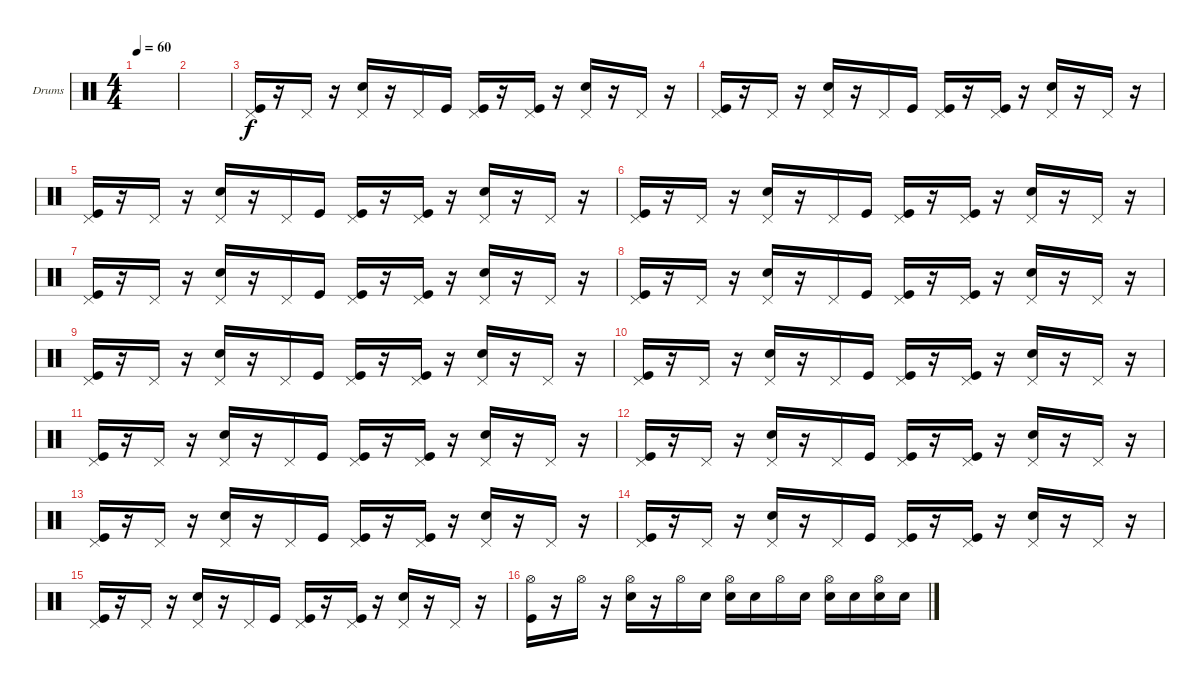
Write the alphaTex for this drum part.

\defaultSystemsLayout 4
\bracketExtendMode groupsimilarinstruments
\firstSystemTrackNameOrientation horizontal
\otherSystemsTrackNameOrientation horizontal
\track ("Christoph Schneider" "Drums") {instrument percussion}
\staff {score}
\articulation defaults
\ts (4 4)
\tempo 60
\clef neutral
\ks c
|
|
("Pedal Hi-Hat (hit)" "Kick (hit)").16 r.16 "Pedal Hi-Hat (hit)".16 r.16 ("Pedal Hi-Hat (hit)" "Snare (hit) 2").16 r.16 "Pedal Hi-Hat (hit)".16 "Kick (hit)".16 ("Pedal Hi-Hat (hit)" "Kick (hit)").16 r.16 ("Pedal Hi-Hat (hit)" "Kick (hit)").16 r.16 ("Pedal Hi-Hat (hit)" "Snare (hit) 2").16 r.16 "Pedal Hi-Hat (hit)".16 r.16 |
("Pedal Hi-Hat (hit)" "Kick (hit)").16 r.16 "Pedal Hi-Hat (hit)".16 r.16 ("Pedal Hi-Hat (hit)" "Snare (hit) 2").16 r.16 "Pedal Hi-Hat (hit)".16 "Kick (hit)".16 ("Pedal Hi-Hat (hit)" "Kick (hit)").16 r.16 ("Pedal Hi-Hat (hit)" "Kick (hit)").16 r.16 ("Pedal Hi-Hat (hit)" "Snare (hit) 2").16 r.16 "Pedal Hi-Hat (hit)".16 r.16 |
("Pedal Hi-Hat (hit)" "Kick (hit)").16 r.16 "Pedal Hi-Hat (hit)".16 r.16 ("Pedal Hi-Hat (hit)" "Snare (hit) 2").16 r.16 "Pedal Hi-Hat (hit)".16 "Kick (hit)".16 ("Pedal Hi-Hat (hit)" "Kick (hit)").16 r.16 ("Pedal Hi-Hat (hit)" "Kick (hit)").16 r.16 ("Pedal Hi-Hat (hit)" "Snare (hit) 2").16 r.16 "Pedal Hi-Hat (hit)".16 r.16 |
("Pedal Hi-Hat (hit)" "Kick (hit)").16 r.16 "Pedal Hi-Hat (hit)".16 r.16 ("Pedal Hi-Hat (hit)" "Snare (hit) 2").16 r.16 "Pedal Hi-Hat (hit)".16 "Kick (hit)".16 ("Pedal Hi-Hat (hit)" "Kick (hit)").16 r.16 ("Pedal Hi-Hat (hit)" "Kick (hit)").16 r.16 ("Pedal Hi-Hat (hit)" "Snare (hit) 2").16 r.16 "Pedal Hi-Hat (hit)".16 r.16 |
("Pedal Hi-Hat (hit)" "Kick (hit)").16 r.16 "Pedal Hi-Hat (hit)".16 r.16 ("Pedal Hi-Hat (hit)" "Snare (hit) 2").16 r.16 "Pedal Hi-Hat (hit)".16 "Kick (hit)".16 ("Pedal Hi-Hat (hit)" "Kick (hit)").16 r.16 ("Pedal Hi-Hat (hit)" "Kick (hit)").16 r.16 ("Pedal Hi-Hat (hit)" "Snare (hit) 2").16 r.16 "Pedal Hi-Hat (hit)".16 r.16 |
("Pedal Hi-Hat (hit)" "Kick (hit)").16 r.16 "Pedal Hi-Hat (hit)".16 r.16 ("Pedal Hi-Hat (hit)" "Snare (hit) 2").16 r.16 "Pedal Hi-Hat (hit)".16 "Kick (hit)".16 ("Pedal Hi-Hat (hit)" "Kick (hit)").16 r.16 ("Pedal Hi-Hat (hit)" "Kick (hit)").16 r.16 ("Pedal Hi-Hat (hit)" "Snare (hit) 2").16 r.16 "Pedal Hi-Hat (hit)".16 r.16 |
("Pedal Hi-Hat (hit)" "Kick (hit)").16 r.16 "Pedal Hi-Hat (hit)".16 r.16 ("Pedal Hi-Hat (hit)" "Snare (hit) 2").16 r.16 "Pedal Hi-Hat (hit)".16 "Kick (hit)".16 ("Pedal Hi-Hat (hit)" "Kick (hit)").16 r.16 ("Pedal Hi-Hat (hit)" "Kick (hit)").16 r.16 ("Pedal Hi-Hat (hit)" "Snare (hit) 2").16 r.16 "Pedal Hi-Hat (hit)".16 r.16 |
("Pedal Hi-Hat (hit)" "Kick (hit)").16 r.16 "Pedal Hi-Hat (hit)".16 r.16 ("Pedal Hi-Hat (hit)" "Snare (hit) 2").16 r.16 "Pedal Hi-Hat (hit)".16 "Kick (hit)".16 ("Pedal Hi-Hat (hit)" "Kick (hit)").16 r.16 ("Pedal Hi-Hat (hit)" "Kick (hit)").16 r.16 ("Pedal Hi-Hat (hit)" "Snare (hit) 2").16 r.16 "Pedal Hi-Hat (hit)".16 r.16 |
("Pedal Hi-Hat (hit)" "Kick (hit)").16 r.16 "Pedal Hi-Hat (hit)".16 r.16 ("Pedal Hi-Hat (hit)" "Snare (hit) 2").16 r.16 "Pedal Hi-Hat (hit)".16 "Kick (hit)".16 ("Pedal Hi-Hat (hit)" "Kick (hit)").16 r.16 ("Pedal Hi-Hat (hit)" "Kick (hit)").16 r.16 ("Pedal Hi-Hat (hit)" "Snare (hit) 2").16 r.16 "Pedal Hi-Hat (hit)".16 r.16 |
("Pedal Hi-Hat (hit)" "Kick (hit)").16 r.16 "Pedal Hi-Hat (hit)".16 r.16 ("Pedal Hi-Hat (hit)" "Snare (hit) 2").16 r.16 "Pedal Hi-Hat (hit)".16 "Kick (hit)".16 ("Pedal Hi-Hat (hit)" "Kick (hit)").16 r.16 ("Pedal Hi-Hat (hit)" "Kick (hit)").16 r.16 ("Pedal Hi-Hat (hit)" "Snare (hit) 2").16 r.16 "Pedal Hi-Hat (hit)".16 r.16 |
("Pedal Hi-Hat (hit)" "Kick (hit)").16 r.16 "Pedal Hi-Hat (hit)".16 r.16 ("Pedal Hi-Hat (hit)" "Snare (hit) 2").16 r.16 "Pedal Hi-Hat (hit)".16 "Kick (hit)".16 ("Pedal Hi-Hat (hit)" "Kick (hit)").16 r.16 ("Pedal Hi-Hat (hit)" "Kick (hit)").16 r.16 ("Pedal Hi-Hat (hit)" "Snare (hit) 2").16 r.16 "Pedal Hi-Hat (hit)".16 r.16 |
("Pedal Hi-Hat (hit)" "Kick (hit)").16 r.16 "Pedal Hi-Hat (hit)".16 r.16 ("Pedal Hi-Hat (hit)" "Snare (hit) 2").16 r.16 "Pedal Hi-Hat (hit)".16 "Kick (hit)".16 ("Pedal Hi-Hat (hit)" "Kick (hit)").16 r.16 ("Pedal Hi-Hat (hit)" "Kick (hit)").16 r.16 ("Pedal Hi-Hat (hit)" "Snare (hit) 2").16 r.16 "Pedal Hi-Hat (hit)".16 r.16 |
("Pedal Hi-Hat (hit)" "Kick (hit)").16 r.16 "Pedal Hi-Hat (hit)".16 r.16 ("Pedal Hi-Hat (hit)" "Snare (hit) 2").16 r.16 "Pedal Hi-Hat (hit)".16 "Kick (hit)".16 ("Pedal Hi-Hat (hit)" "Kick (hit)").16 r.16 ("Pedal Hi-Hat (hit)" "Kick (hit)").16 r.16 ("Pedal Hi-Hat (hit)" "Snare (hit) 2").16 r.16 "Pedal Hi-Hat (hit)".16 r.16 |
("Hi-Hat (open)" "Kick (hit)").16 r.16 "Hi-Hat (open)".16 r.16 ("Hi-Hat (open)" "Snare (hit) 2").16 r.16 "Hi-Hat (open)".16 "Snare (hit) 2".16 ("Hi-Hat (open)" "Snare (hit) 2").16 "Snare (hit) 2".16 "Hi-Hat (open)".16 "Snare (hit) 2".16 ("Hi-Hat (open)" "Snare (hit) 2").16 "Snare (hit) 2".16 ("Hi-Hat (open)" "Snare (hit) 2").16 "Snare (hit) 2".16
